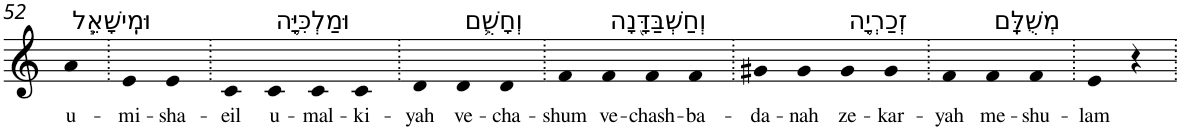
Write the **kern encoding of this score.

**kern	**text
*part1	*part1
*staff1	*staff1
*I"Piano	*
*I'Pno	*
!!LO:PB:g=z
*clefG2	*
*k[]	*
=52	=52
!LO:TX:a:t=וּמִֽישָׁאֵ֧ל	!
!	!LO:LY:b
4a	u-
=53.	=53.
!	!LO:LY:b
4e	-mi-
!	!LO:LY:b
4e	-sha-
=54.	=54.
!	!LO:LY:b
4c	-eil
!LO:TX:a:t=וּמַלְכִּיָּ֛ה	!
!	!LO:LY:b
4c	u-
!	!LO:LY:b
4c	-mal-
!	!LO:LY:b
4c	-ki-
=55.	=55.
!	!LO:LY:b
4d	-yah
!LO:TX:a:t=וְחָשֻׁ֥ם	!
!	!LO:LY:b
4d	ve-
!	!LO:LY:b
4d	-cha-
=56.	=56.
!	!LO:LY:b
4f	-shum
!LO:TX:a:t=וְחַשְׁבַּדָּ֖נָה	!
!	!LO:LY:b
4f	ve-
!	!LO:LY:b
4f	-chash-
!	!LO:LY:b
4f	-ba-
=57.	=57.
!	!LO:LY:b
4g#X	-da-
!	!LO:LY:b
4g#	-nah
!LO:TX:a:t=זְכַרְיָ֥ה	!
!	!LO:LY:b
4g#	ze-
!	!LO:LY:b
4g#	-kar-
=58.	=58.
!	!LO:LY:b
4f	-yah
!LO:TX:a:t=מְשֻׁלָּֽם	!
!	!LO:LY:b
4f	me-
!	!LO:LY:b
4f	-shu-
=59.	=59.
!	!LO:LY:b
4e	-lam
4r	.
=.	=.
*-	*-
